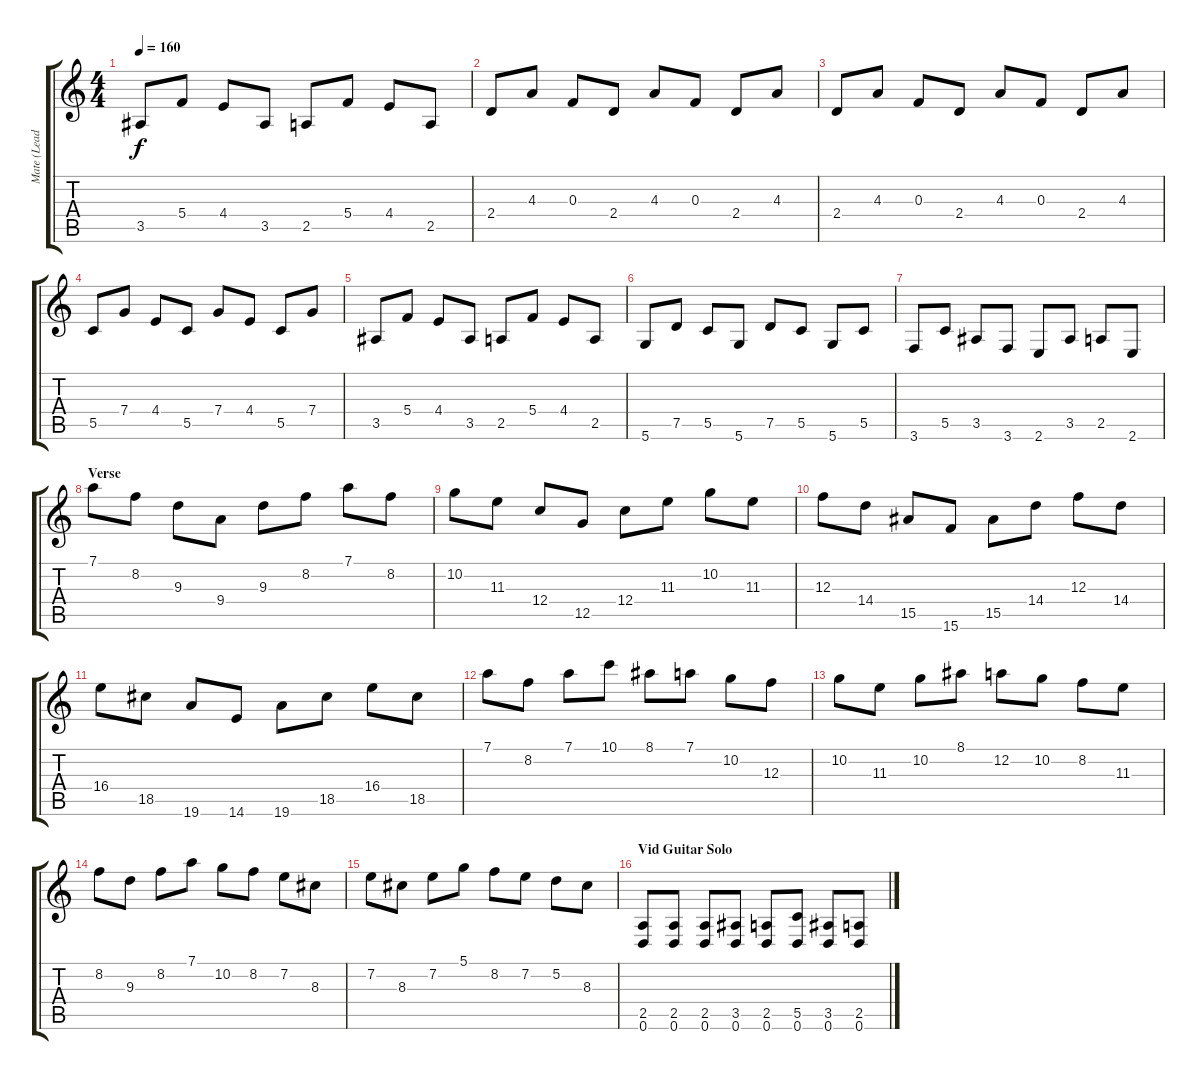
\track ("Mate (Lead)" "Mate (Lead") {instrument distortionguitar}
\staff {score tabs}
\tuning (D4 A3 F3 C3 G2 D2) {hide}
\ts (4 4)
\tempo 160
\clef g2
\ks c
3.5.8{dy f} 5.4.8 4.4.8 3.5.8 2.5.8 5.4.8 4.4.8 2.5.8 |
2.4.8 4.3.8 0.3.8 2.4.8 4.3.8 0.3.8 2.4.8 4.3.8 |
2.4.8 4.3.8 0.3.8 2.4.8 4.3.8 0.3.8 2.4.8 4.3.8 |
5.5.8 7.4.8 4.4.8 5.5.8 7.4.8 4.4.8 5.5.8 7.4.8 |
3.5.8 5.4.8 4.4.8 3.5.8 2.5.8 5.4.8 4.4.8 2.5.8 |
5.6.8 7.5.8 5.5.8 5.6.8 7.5.8 5.5.8 5.6.8 5.5.8 |
3.6.8 5.5.8 3.5.8 3.6.8 2.6.8 3.5.8 2.5.8 2.6.8 |
\section ("" "Verse")
7.1.8 8.2.8 9.3.8 9.4.8 9.3.8 8.2.8 7.1.8 8.2.8 |
10.2.8 11.3.8 12.4.8 12.5.8 12.4.8 11.3.8 10.2.8 11.3.8 |
12.3.8 14.4.8 15.5.8 15.6.8 15.5.8 14.4.8 12.3.8 14.4.8 |
16.4.8 18.5.8 19.6.8 14.6.8 19.6.8 18.5.8 16.4.8 18.5.8 |
7.1.8 8.2.8 7.1.8 10.1.8 8.1.8 7.1.8 10.2.8 12.3.8 |
10.2.8 11.3.8 10.2.8 8.1.8 12.2.8 10.2.8 8.2.8 11.3.8 |
8.2.8 9.3.8 8.2.8 7.1.8 10.2.8 8.2.8 7.2.8 8.3.8 |
7.2.8 8.3.8 7.2.8 5.1.8 8.2.8 7.2.8 5.2.8 8.3.8 |
\section ("" "Vid Guitar Solo")
(2.5 0.6).8 (2.5 0.6).8 (2.5 0.6).8 (3.5 0.6).8 (2.5 0.6).8 (5.5 0.6).8 (3.5 0.6).8 (2.5 0.6).8
